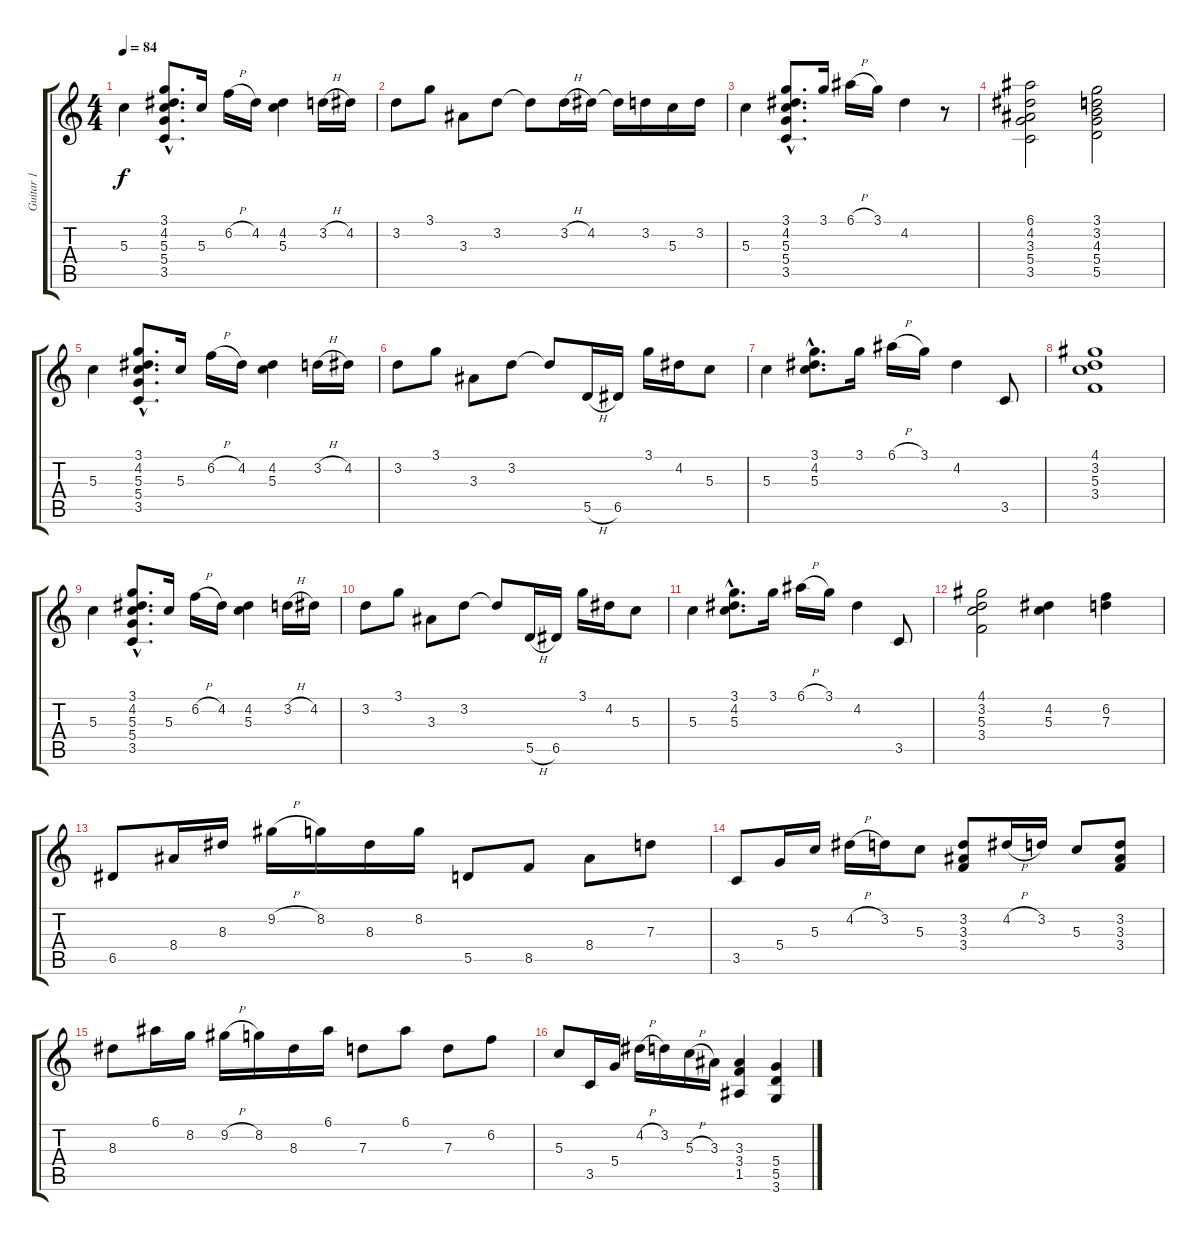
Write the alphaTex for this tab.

\track ("Guitar 1" "Guitar 1") {instrument acousticguitarsteel}
\staff {score tabs}
\tuning (E4 B3 G3 D3 A2 E2) {hide}
\ts (4 4)
\tempo 84
\clef g2
\ks c
5.3.4{dy f} (3.1{hac} 4.2{hac} 5.3{hac} 5.4{hac} 3.5{hac}).8{d} 5.3.16 6.2{h}.16 4.2.16 (4.2 5.3).4 3.2{h}.16 4.2.16 |
3.2.8 3.1.8 3.3.8 3.2.8 3.2{t}.8 3.2{h}.16 4.2.16 4.2{t}.16 3.2.16 5.3.16 3.2.16 |
5.3.4 (3.1{hac} 4.2{hac} 5.3{hac} 5.4{hac} 3.5{hac}).8{d} 3.1.16 6.1{h}.16 3.1.16 4.2.4 r.8 |
(6.1 4.2 3.3 5.4 3.5).2 (3.1 3.2 4.3 5.4 5.5).2 |
5.3.4 (3.1{hac} 4.2{hac} 5.3{hac} 5.4{hac} 3.5{hac}).8{d} 5.3.16 6.2{h}.16 4.2.16 (4.2 5.3).4 3.2{h}.16 4.2.16 |
3.2.8 3.1.8 3.3.8 3.2.8 3.2{t}.8 5.5{h}.16 6.5.16 3.1.16 4.2.16 5.3.8 |
5.3.4 (3.1{hac} 4.2{hac} 5.3{hac}).8{d} 3.1.16 6.1{h}.16 3.1.16 4.2.4 3.5.8 |
(4.1 3.2 5.3 3.4).1 |
5.3.4 (3.1{hac} 4.2{hac} 5.3{hac} 5.4{hac} 3.5{hac}).8{d} 5.3.16 6.2{h}.16 4.2.16 (4.2 5.3).4 3.2{h}.16 4.2.16 |
3.2.8 3.1.8 3.3.8 3.2.8 3.2{t}.8 5.5{h}.16 6.5.16 3.1.16 4.2.16 5.3.8 |
5.3.4 (3.1{hac} 4.2{hac} 5.3{hac}).8{d} 3.1.16 6.1{h}.16 3.1.16 4.2.4 3.5.8 |
(4.1 3.2 5.3 3.4).2 (4.2 5.3).4 (6.2 7.3).4 |
6.5.8 8.4.16 8.3.16 9.2{h}.16 8.2.16 8.3.16 8.2.16 5.5.8 8.5.8 8.4.8 7.3.8 |
3.5.8 5.4.16 5.3.16 4.2{h}.16 3.2.16 5.3.8 (3.2 3.3 3.4).8 4.2{h}.16 3.2.16 5.3.8 (3.2 3.3 3.4).8 |
8.3.8 6.1.16 8.2.16 9.2{h}.16 8.2.16 8.3.16 6.1.16 7.3.8 6.1.8 7.3.8 6.2.8 |
5.3.8 3.5.16 5.4.16 4.2{h}.16 3.2.16 5.3{h}.16 3.3.16 (3.3 3.4 1.5).4 (5.4 5.5 3.6).4
